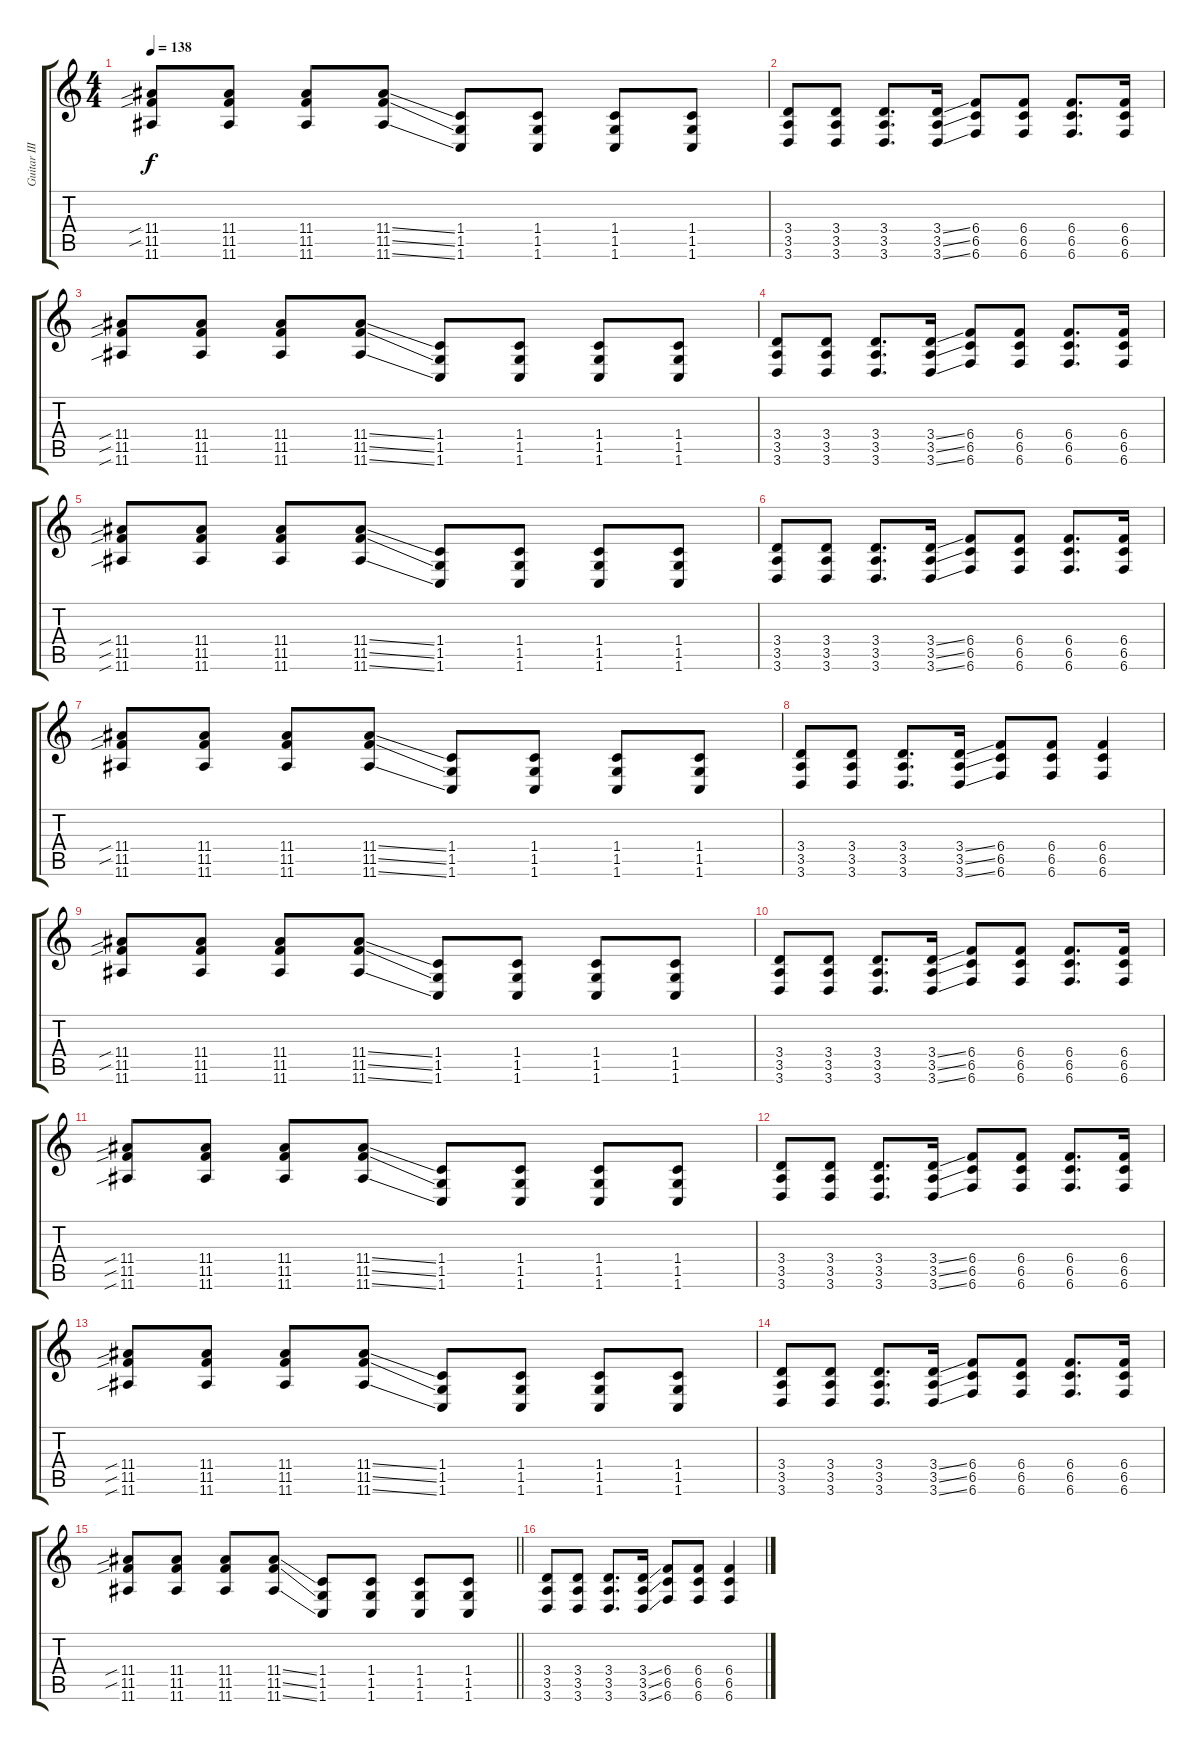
\track ("Guitar III" "Guitar III") {instrument distortionguitar}
\staff {score tabs}
\tuning (Db4 Ab3 E3 B2 Gb2 B1) {hide}
\ts (4 4)
\tempo 138
\clef g2
\ks c
(11.4{sib} 11.5{sib} 11.6).8{dy f} (11.4 11.5 11.6).8 (11.4 11.5 11.6).8 (11.4{ss} 11.5{ss} 11.6{ss}).8 (1.4 1.5 1.6).8 (1.4 1.5 1.6).8 (1.4 1.5 1.6).8 (1.4 1.5 1.6).8 |
(3.4 3.5 3.6).8 (3.4 3.5 3.6).8 (3.4 3.5 3.6).8{d} (3.4{ss} 3.5{ss} 3.6{ss}).16 (6.4 6.5 6.6).8 (6.4 6.5 6.6).8 (6.4 6.5 6.6).8{d} (6.4 6.5 6.6).16 |
(11.4{sib} 11.5{sib} 11.6{sib}).8 (11.4 11.5 11.6).8 (11.4 11.5 11.6).8 (11.4{ss} 11.5{ss} 11.6{ss}).8 (1.4 1.5 1.6).8 (1.4 1.5 1.6).8 (1.4 1.5 1.6).8 (1.4 1.5 1.6).8 |
(3.4 3.5 3.6).8 (3.4 3.5 3.6).8 (3.4 3.5 3.6).8{d} (3.4{ss} 3.5{ss} 3.6{ss}).16 (6.4 6.5 6.6).8 (6.4 6.5 6.6).8 (6.4 6.5 6.6).8{d} (6.4 6.5 6.6).16 |
(11.4{sib} 11.5{sib} 11.6{sib}).8 (11.4 11.5 11.6).8 (11.4 11.5 11.6).8 (11.4{ss} 11.5{ss} 11.6{ss}).8 (1.4 1.5 1.6).8 (1.4 1.5 1.6).8 (1.4 1.5 1.6).8 (1.4 1.5 1.6).8 |
(3.4 3.5 3.6).8 (3.4 3.5 3.6).8 (3.4 3.5 3.6).8{d} (3.4{ss} 3.5{ss} 3.6{ss}).16 (6.4 6.5 6.6).8 (6.4 6.5 6.6).8 (6.4 6.5 6.6).8{d} (6.4 6.5 6.6).16 |
(11.4{sib} 11.5{sib} 11.6).8 (11.4 11.5 11.6).8 (11.4 11.5 11.6).8 (11.4{ss} 11.5{ss} 11.6{ss}).8 (1.4 1.5 1.6).8 (1.4 1.5 1.6).8 (1.4 1.5 1.6).8 (1.4 1.5 1.6).8 |
(3.4 3.5 3.6).8 (3.4 3.5 3.6).8 (3.4 3.5 3.6).8{d} (3.4{ss} 3.5{ss} 3.6{ss}).16 (6.4 6.5 6.6).8 (6.4 6.5 6.6).8 (6.4 6.5 6.6).4 |
(11.4{sib} 11.5{sib} 11.6).8 (11.4 11.5 11.6).8 (11.4 11.5 11.6).8 (11.4{ss} 11.5{ss} 11.6{ss}).8 (1.4 1.5 1.6).8 (1.4 1.5 1.6).8 (1.4 1.5 1.6).8 (1.4 1.5 1.6).8 |
(3.4 3.5 3.6).8 (3.4 3.5 3.6).8 (3.4 3.5 3.6).8{d} (3.4{ss} 3.5{ss} 3.6{ss}).16 (6.4 6.5 6.6).8 (6.4 6.5 6.6).8 (6.4 6.5 6.6).8{d} (6.4 6.5 6.6).16 |
(11.4{sib} 11.5{sib} 11.6{sib}).8 (11.4 11.5 11.6).8 (11.4 11.5 11.6).8 (11.4{ss} 11.5{ss} 11.6{ss}).8 (1.4 1.5 1.6).8 (1.4 1.5 1.6).8 (1.4 1.5 1.6).8 (1.4 1.5 1.6).8 |
(3.4 3.5 3.6).8 (3.4 3.5 3.6).8 (3.4 3.5 3.6).8{d} (3.4{ss} 3.5{ss} 3.6{ss}).16 (6.4 6.5 6.6).8 (6.4 6.5 6.6).8 (6.4 6.5 6.6).8{d} (6.4 6.5 6.6).16 |
(11.4{sib} 11.5{sib} 11.6{sib}).8 (11.4 11.5 11.6).8 (11.4 11.5 11.6).8 (11.4{ss} 11.5{ss} 11.6{ss}).8 (1.4 1.5 1.6).8 (1.4 1.5 1.6).8 (1.4 1.5 1.6).8 (1.4 1.5 1.6).8 |
(3.4 3.5 3.6).8 (3.4 3.5 3.6).8 (3.4 3.5 3.6).8{d} (3.4{ss} 3.5{ss} 3.6{ss}).16 (6.4 6.5 6.6).8 (6.4 6.5 6.6).8 (6.4 6.5 6.6).8{d} (6.4 6.5 6.6).16 |
\barLineRight lightlight
(11.4{sib} 11.5{sib} 11.6).8 (11.4 11.5 11.6).8 (11.4 11.5 11.6).8 (11.4{ss} 11.5{ss} 11.6{ss}).8 (1.4 1.5 1.6).8 (1.4 1.5 1.6).8 (1.4 1.5 1.6).8 (1.4 1.5 1.6).8 |
(3.4 3.5 3.6).8 (3.4 3.5 3.6).8 (3.4 3.5 3.6).8{d} (3.4{ss} 3.5{ss} 3.6{ss}).16 (6.4 6.5 6.6).8 (6.4 6.5 6.6).8 (6.4 6.5 6.6).4
